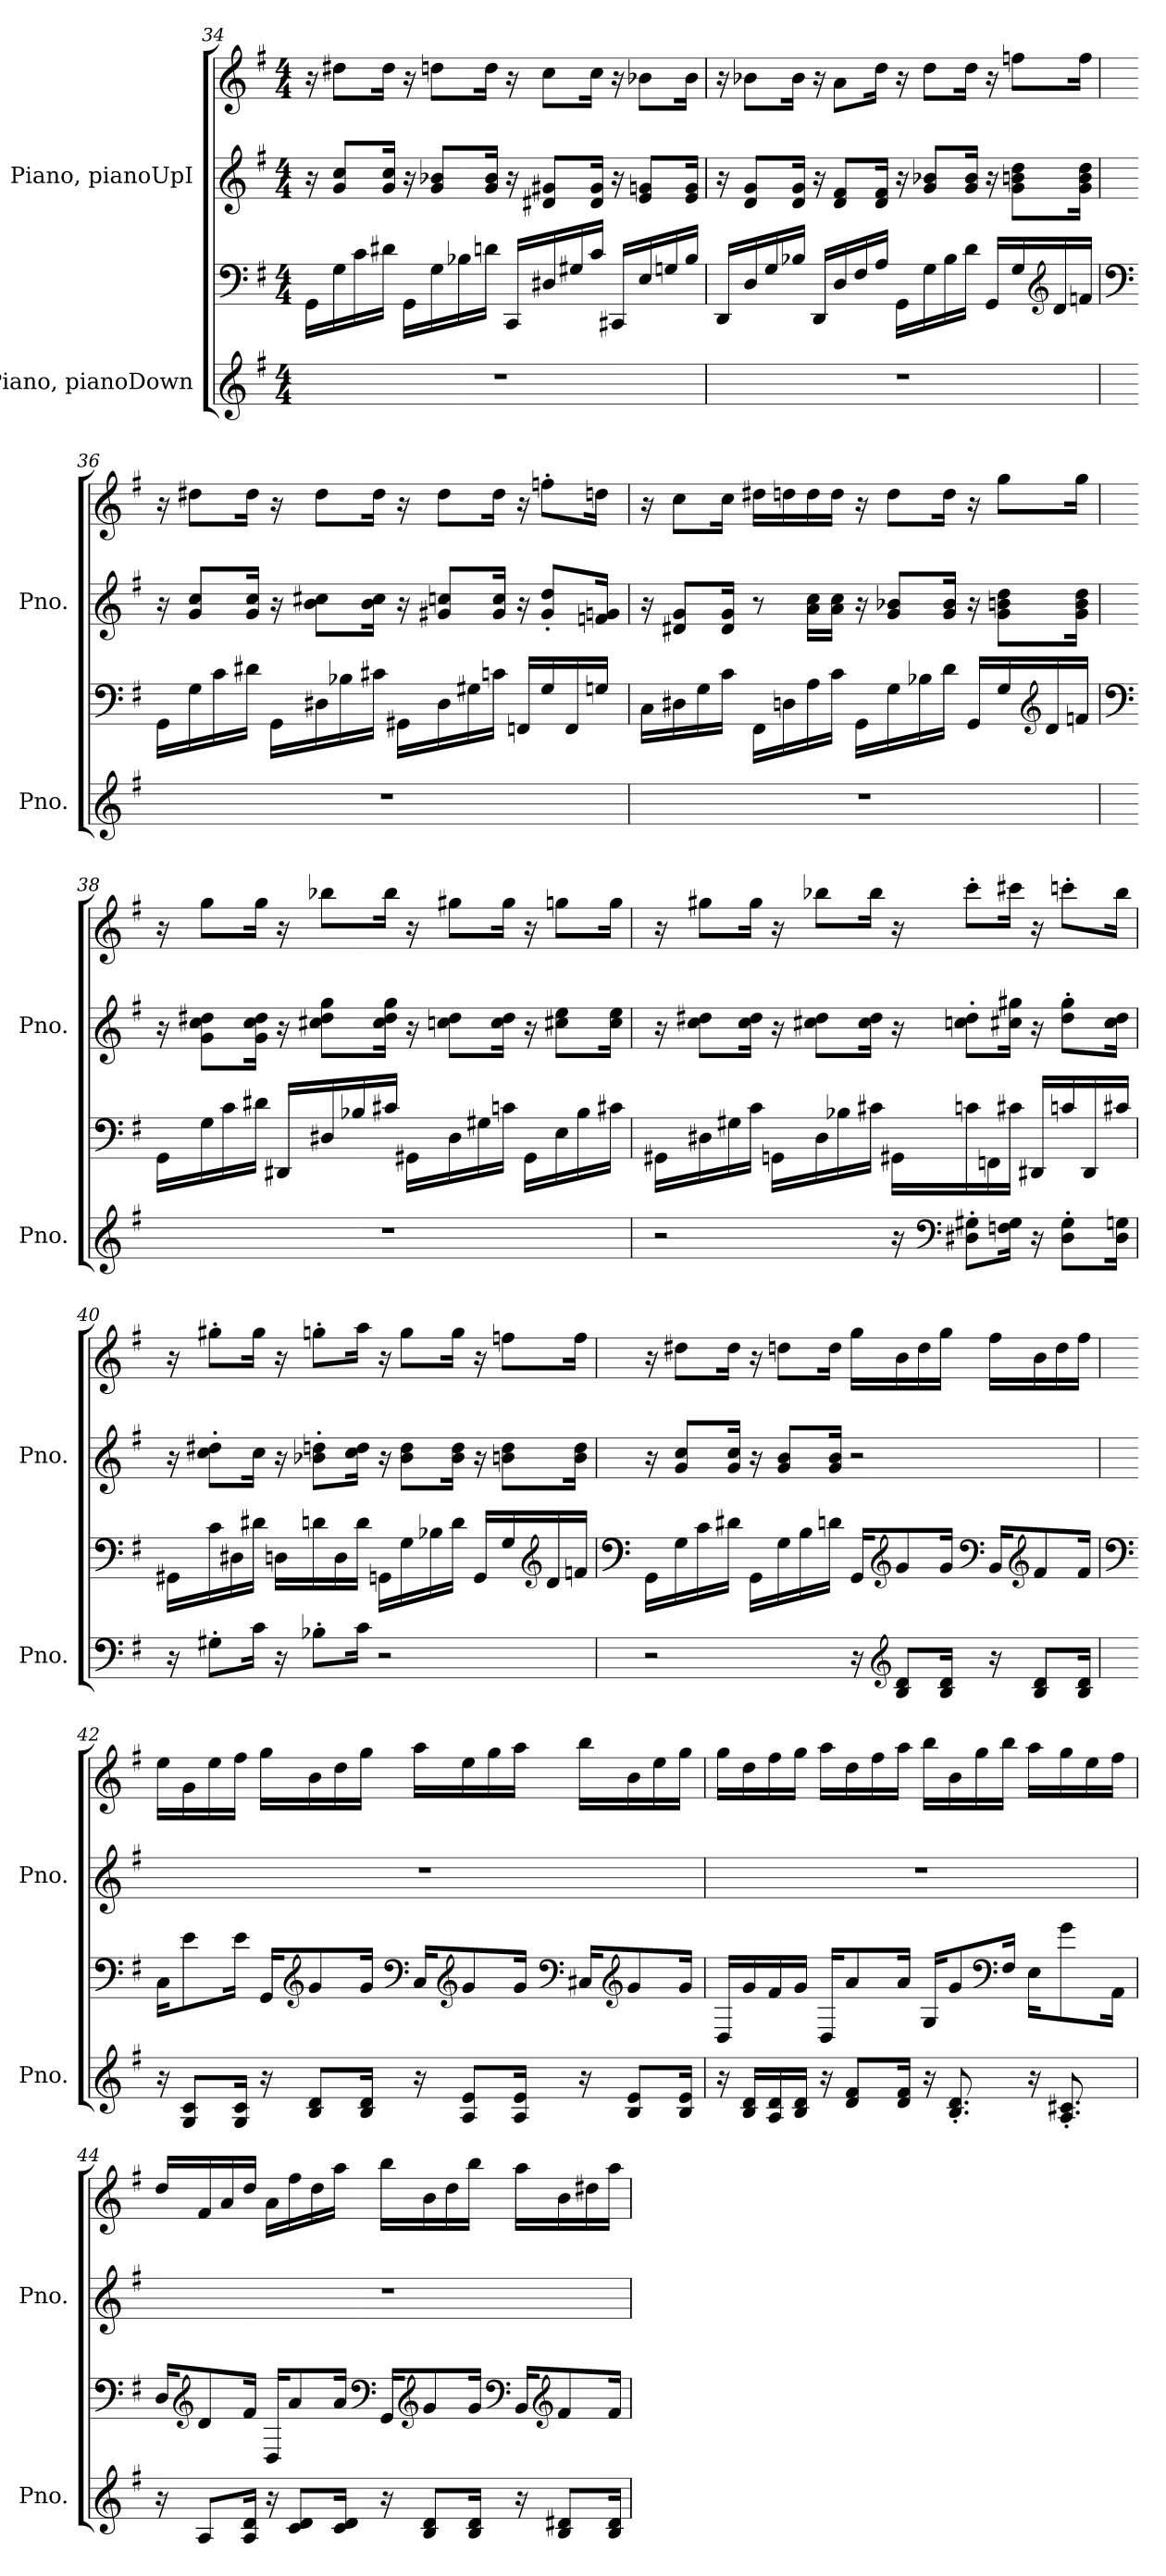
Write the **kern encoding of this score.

**kern	**kern	**kern	**kern
*part2	*part2	*part1	*part1
*staff4	*staff3	*staff2	*staff1
*I"Piano, pianoDown	*	*I"Piano, pianoUpI	*
*I'Pno.	*	*I'Pno.	*
!!LO:LB:g=z
*clefG2	*clefF4	*clefG2	*clefG2
*k[f#]	*k[f#]	*k[f#]	*k[f#]
*M4/4	*M4/4	*M4/4	*M4/4
=34	=34	=34	=34
1r	16GG\LL	16r	16r
.	16G\	8g/ 8cc/L	8dd#X\L
.	16c\	.	.
.	16d#X\JJ	16g/ 16cc/Jk	16dd#\Jk
.	16GG\LL	16r	16r
.	16G\	8g/ 8b-X/L	8ddn\L
.	16B-X\	.	.
.	16dn\JJ	16g/ 16b-/Jk	16dd\Jk
.	16CC/LL	16r	16r
.	16D#X/	8d#X/ 8g#X/L	8cc\L
.	16G#X/	.	.
.	16c/JJ	16d#/ 16g#/Jk	16cc\Jk
.	16CC#X/LL	16r	16r
.	16E/	8e/ 8gn/L	8b-X\L
.	16Gn/	.	.
.	16B-/JJ	16e/ 16g/Jk	16b-\Jk
!!LO:LB:g=z
=35	=35	=35	=35
1r	16DD/LL	16r	16r
.	16D/	8d/ 8g/L	8b-X\L
.	16G/	.	.
.	16B-X/JJ	16d/ 16g/Jk	16b-\Jk
.	16DD/LL	16r	16r
.	16D/	8d/ 8f#/L	8a\L
.	16F#/	.	.
.	16A/JJ	16d/ 16f#/Jk	16dd\Jk
.	16GG\LL	16r	16r
.	16G\	8g/ 8b-X/L	8dd\L
.	16B-\	.	.
.	16d\JJ	16g/ 16b-/Jk	16dd\Jk
.	16GG/LL	16r	16r
.	16G/	8g\ 8bn\ 8dd\L	8ffn\L
*	*clefG2	*	*
.	16d/	.	.
.	16fn/JJ	16g\ 16b\ 16dd\Jk	16ff\Jk
!!LO:PB:g=z
=36	=36	=36	=36
*	*clefF4	*	*
1r	16GG\LL	16r	16r
.	16G\	8g/ 8cc/L	8dd#X\L
.	16c\	.	.
.	16d#X\JJ	16g/ 16cc/Jk	16dd#\Jk
.	16GG\LL	16r	16r
.	16D#X\	8b\ 8cc#X\L	8dd#\L
.	16B-X\	.	.
.	16c#X\JJ	16b\ 16cc#\Jk	16dd#\Jk
.	16GG#X\LL	16r	16r
.	16D#\	8g#X/ 8ccn/L	8dd#\L
.	16G#X\	.	.
.	16cn\JJ	16g#/ 16cc/Jk	16dd#\Jk
.	16FFn/LL	16r	16r
.	16G#/	8g#/' 8dd/'L	8ffn'\L
.	16FF/	.	.
.	16Gn/JJ	16fn/ 16gn/Jk	16ddn\Jk
!!LO:LB:g=z
=37	=37	=37	=37
1r	16C\LL	16r	16r
.	16D#X\	8d#X/ 8g/L	8cc\L
.	16G\	.	.
.	16c\JJ	16d#/ 16g/Jk	16cc\Jk
.	16FF#\LL	8r	16dd#X\LL
.	16Dn\	.	16ddn\
.	16A\	16a\ 16cc\LL	16dd\
.	16c\JJ	16a\ 16cc\JJ	16dd\JJ
.	16GG\LL	16r	16r
.	16G\	8g/ 8b-X/L	8dd\L
.	16B-X\	.	.
.	16d\JJ	16g/ 16b-/Jk	16dd\Jk
.	16GG/LL	16r	16r
.	16G/	8g\ 8bn\ 8dd\L	8gg\L
*	*clefG2	*	*
.	16d/	.	.
.	16fn/JJ	16g\ 16b\ 16dd\Jk	16gg\Jk
!!LO:LB:g=z
=38	=38	=38	=38
*	*clefF4	*	*
1r	16GG\LL	16r	16r
.	16G\	8g\ 8cc\ 8dd#X\L	8gg\L
.	16c\	.	.
.	16d#X\JJ	16g\ 16cc\ 16dd#\Jk	16gg\Jk
.	16DD#X/LL	16r	16r
.	16D#X/	8cc#X\ 8dd#\ 8gg\L	8bb-X\L
.	16B-X/	.	.
.	16c#X/JJ	16cc#\ 16dd#\ 16gg\Jk	16bb-\Jk
.	16GG#X\LL	16r	16r
.	16D#\	8ccn\ 8dd#\L	8gg#X\L
.	16G#X\	.	.
.	16cn\JJ	16cc\ 16dd#\Jk	16gg#\Jk
.	16GG#\LL	16r	16r
.	16E\	8cc#X\ 8ee\L	8ggn\L
.	16B-\	.	.
.	16c#X\JJ	16cc#\ 16ee\Jk	16gg\Jk
!!LO:PB:g=z
=39	=39	=39	=39
2r	16GG#X\LL	16r	16r
.	16D#X\	8cc\ 8dd#X\L	8gg#X\L
.	16G#X\	.	.
.	16c\JJ	16cc\ 16dd#\Jk	16gg#\Jk
.	16GGn\LL	16r	16r
.	16D#\	8cc#X\ 8dd#\L	8bb-X\L
.	16B-X\	.	.
.	16c#X\JJ	16cc#\ 16dd#\Jk	16bb-\Jk
16r	16GG#X\LL	16r	16r
*clefF4	*	*	*
8D#X\' 8G#X\'L	16cn\	8ccn\' 8dd#\'L	8ccc'\L
.	16FFn\	.	.
16Fn\ 16G#\Jk	16c#X\JJ	16cc#X\ 16gg#X\Jk	16ccc#X\Jk
16r	16DD#X/LL	16r	16r
8D#\' 8G#\'L	16cn/	8dd#\' 8gg#\'L	8cccn'\L
.	16DD#/	.	.
16D#\ 16Gn\Jk	16c#X/JJ	16cc#\ 16dd#\Jk	16bb-\Jk
!!LO:LB:g=z
=40	=40	=40	=40
16r	16GG#X\LL	16r	16r
8G#X'\L	16c\	8cc\' 8dd#X\'L	8gg#X'\L
.	16D#X\	.	.
16c\Jk	16d#X\JJ	16cc\Jk	16gg#\Jk
16r	16Dn\LL	16r	16r
8B-X'\L	16dn\	8b-X\' 8ddn\'L	8ggn'\L
.	16D\	.	.
16c\Jk	16d\JJ	16cc\ 16dd\Jk	16aa\Jk
2r	16GGn\LL	16r	16r
.	16G\	8b-\ 8dd\L	8gg\L
.	16B-X\	.	.
.	16d\JJ	16b-\ 16dd\Jk	16gg\Jk
.	16GG/LL	16r	16r
.	16G/	8bn\ 8dd\L	8ffn\L
*	*clefG2	*	*
.	16d/	.	.
.	16fn/JJ	16b\ 16dd\Jk	16ff\Jk
!!LO:LB:g=z
=41	=41	=41	=41
*	*clefF4	*	*
2r	16GG\LL	16r	16r
.	16G\	8g/ 8cc/L	8dd#X\L
.	16c\	.	.
.	16d#X\JJ	16g/ 16cc/Jk	16dd#\Jk
.	16GG\LL	16r	16r
.	16G\	8g/ 8b/L	8ddn\L
.	16B\	.	.
.	16dn\JJ	16g/ 16b/Jk	16dd\Jk
16r	16GG/KL	2r	16gg\LL
*clefG2	*clefG2	*	*
8B/ 8d/L	8g/	.	16b\
.	.	.	16dd\
16B/ 16d/Jk	16g/Jk	.	16gg\JJ
*	*clefF4	*	*
16r	16BB/KL	.	16ff#\LL
*	*clefG2	*	*
8B/ 8d/L	8f#/	.	16b\
.	.	.	16dd\
16B/ 16d/Jk	16f#/Jk	.	16ff#\JJ
!!LO:PB:g=z
=42	=42	=42	=42
*	*clefF4	*	*
16r	16C\KL	1r	16ee\LL
8G/ 8c/L	8e\	.	16g\
.	.	.	16ee\
16G/ 16c/Jk	16e\Jk	.	16ff#\JJ
16r	16GG/KL	.	16gg\LL
*	*clefG2	*	*
8B/ 8d/L	8g/	.	16b\
.	.	.	16dd\
16B/ 16d/Jk	16g/Jk	.	16gg\JJ
*	*clefF4	*	*
16r	16C/KL	.	16aa\LL
*	*clefG2	*	*
8A/ 8e/L	8g/	.	16ee\
.	.	.	16gg\
16A/ 16e/Jk	16g/Jk	.	16aa\JJ
*	*clefF4	*	*
16r	16C#X/KL	.	16bb\LL
*	*clefG2	*	*
8B/ 8e/L	8g/	.	16b\
.	.	.	16ee\
16B/ 16e/Jk	16g/Jk	.	16gg\JJ
!!LO:LB:g=z
=43	=43	=43	=43
16r	16D/LL	1r	16gg\LL
16B/ 16d/LL	16g/	.	16dd\
16A/ 16d/	16f#/	.	16ff#\
16B/ 16d/JJ	16g/JJ	.	16gg\JJ
16r	16D/KL	.	16aa\LL
8d/ 8f#/L	8a/	.	16dd\
.	.	.	16ff#\
16d/ 16f#/Jk	16a/Jk	.	16aa\JJ
16r	16G/KL	.	16bb\LL
8.B/' 8.d/'	8g/	.	16b\
.	.	.	16gg\
*	*clefF4	*	*
.	16F#/Jk	.	16bb\JJ
16r	16E\KL	.	16aa\LL
8.A/' 8.c#X/'	8g\	.	16gg\
.	.	.	16ee\
.	16AA\Jk	.	16ff#\JJ
!!LO:LB:g=z
=44	=44	=44	=44
16r	16D/KL	1r	16dd/LL
*	*clefG2	*	*
8A/L	8d/	.	16f#/
.	.	.	16a/
16A/ 16d/Jk	16f#/Jk	.	16dd/JJ
16r	16D/KL	.	16a\LL
8c/ 8d/L	8a/	.	16ff#\
.	.	.	16dd\
16c/ 16d/Jk	16a/Jk	.	16aa\JJ
*	*clefF4	*	*
16r	16GG/KL	.	16bb\LL
*	*clefG2	*	*
8B/ 8d/L	8g/	.	16b\
.	.	.	16dd\
16B/ 16d/Jk	16g/Jk	.	16bb\JJ
*	*clefF4	*	*
16r	16BB/KL	.	16aa\LL
*	*clefG2	*	*
8B/ 8d#X/L	8f#/	.	16b\
.	.	.	16dd#X\
16B/ 16d#/Jk	16f#/Jk	.	16aa\JJ
=	=	=	=
*-	*-	*-	*-
